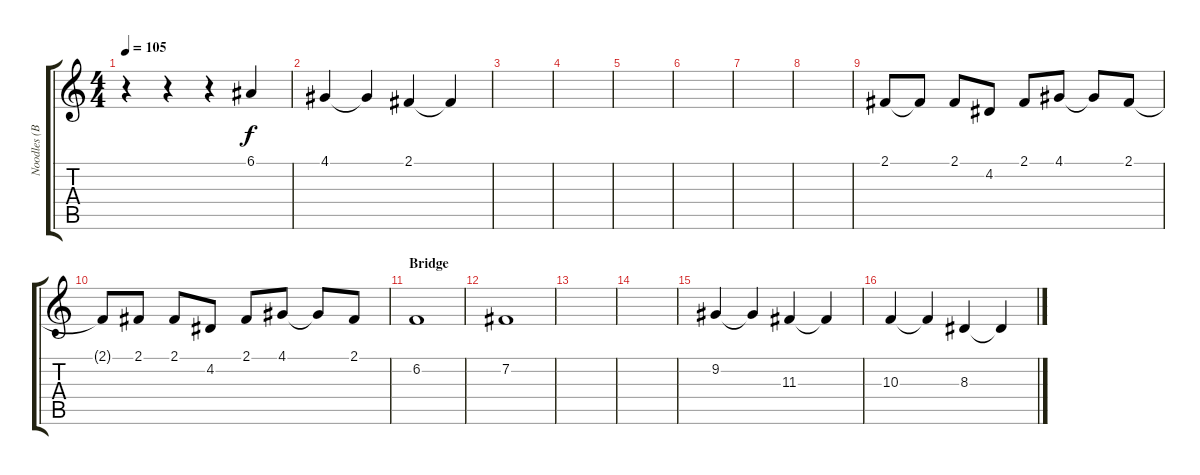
\track ("Noodles (Backvocals)" "Noodles (B") {instrument bassoon}
\staff {score tabs}
\tuning (E4 B3 G3 D3 A2 E2) {hide}
\ts (4 4)
\tempo 105
\clef g2
\ks c
r.4{dy f} r.4 r.4 6.1.4 |
4.1.4 4.1{t}.4 2.1.4 2.1{t}.4 |
|
|
|
|
|
|
2.1.8 2.1{t}.8 2.1.8 4.2.8 2.1.8 4.1.8 4.1{t}.8 2.1.8 |
2.1{t}.8 2.1.8 2.1.8 4.2.8 2.1.8 4.1.8 4.1{t}.8 2.1.8 |
\section ("" "Bridge")
6.2.1 |
7.2.1 |
|
|
9.2.4 9.2{t}.4 11.3.4 11.3{t}.4 |
10.3.4 10.3{t}.4 8.3.4 8.3{t}.4
